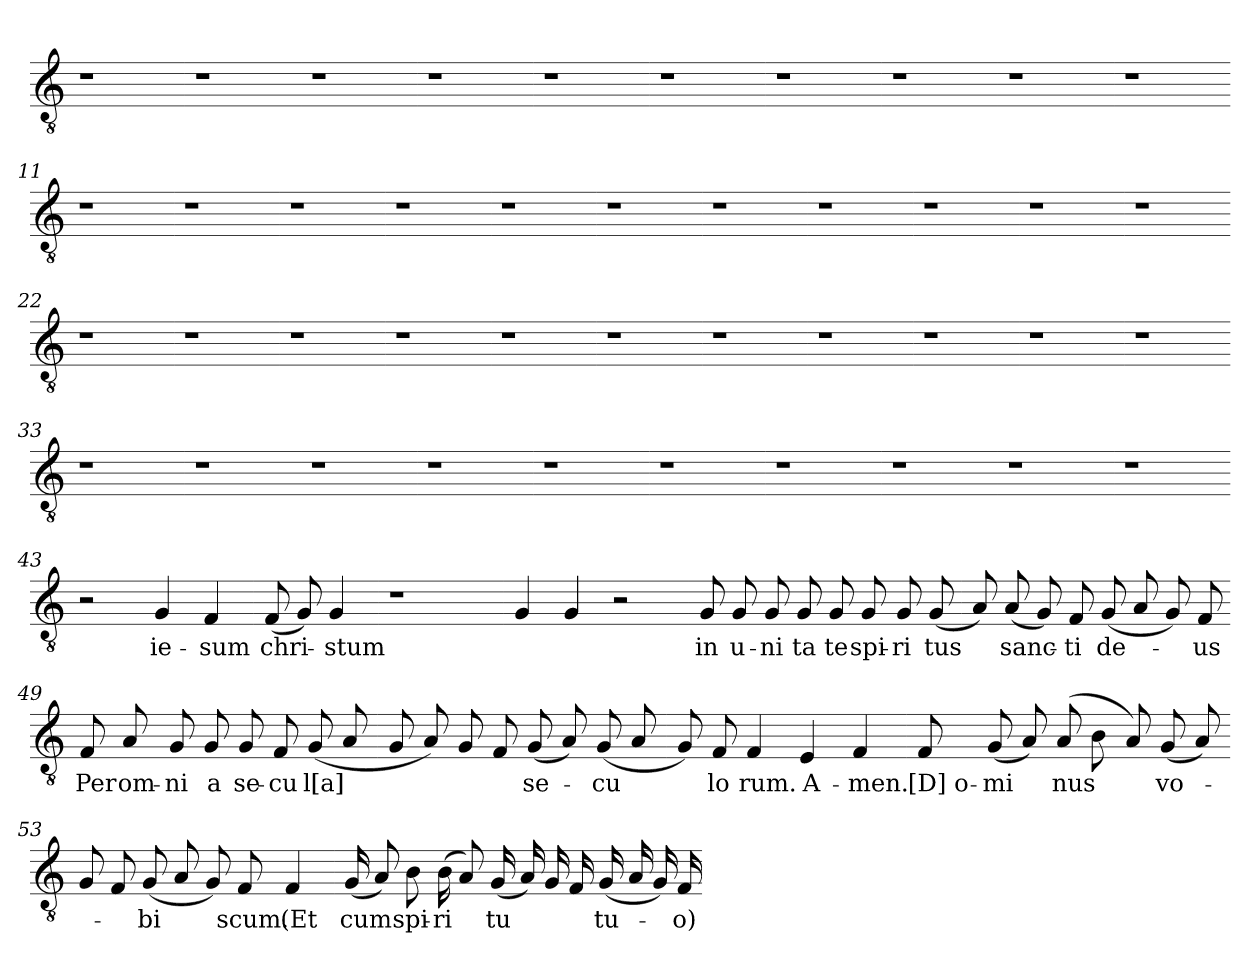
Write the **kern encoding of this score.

**kern	**text
*part1	*part1
*staff1	*staff1
*clefGv2	*
*k[]	*
=1	=1
1r	.
=2-	=2-
1r	.
=3-	=3-
1r	.
=4-	=4-
1r	.
=5-	=5-
1r	.
=6-	=6-
1r	.
=7-	=7-
1r	.
=8-	=8-
1r	.
=9-	=9-
1r	.
=10-	=10-
1r	.
=11-	=11-
1r	.
=12-	=12-
1r	.
=13-	=13-
1r	.
=14-	=14-
1r	.
=15-	=15-
1r	.
=16-	=16-
1r	.
=17-	=17-
1r	.
=18-	=18-
1r	.
=19-	=19-
1r	.
=20-	=20-
1r	.
=21-	=21-
1r	.
=22-	=22-
1r	.
=23-	=23-
1r	.
=24-	=24-
1r	.
=25-	=25-
1r	.
=26-	=26-
1r	.
=27-	=27-
1r	.
=28-	=28-
1r	.
=29-	=29-
1r	.
=30-	=30-
1r	.
=31-	=31-
1r	.
=32-	=32-
1r	.
=33-	=33-
1r	.
=34-	=34-
1r	.
=35-	=35-
1r	.
=36-	=36-
1r	.
=37-	=37-
1r	.
=38-	=38-
1r	.
=39-	=39-
1r	.
=40-	=40-
1r	.
=41-	=41-
1r	.
=42-	=42-
1r	.
=43-	=43-
2r	.
4G	ie-
4F	-sum
=44-	=44-
(8F	chri-
8G)	.
4G	-stum
=45-	=45-
1r	.
=46-	=46-
4G	.
4G	.
2r	.
=47-	=47-
8G	in
8G	u-
8G	ni
8G	ta
8G	-te
8G	spi-
8G	ri
(8G	-tus
=48-	=48-
8A)	.
(8A	sanc-
8G)	.
8F	-ti
(8G	de-
8A	.
8G)	.
8F	-us
=49-	=49-
8F	Per
8A	om-
8G	ni
8G	-a
8G	se-
8F	cu
(8G	-l[a]
8A	.
=50-	=50-
8G	.
8A)	.
8G	.
8F	.
(8G	se-
8A)	.
(8G	cu
8A	.
=51-	=51-
8G)	.
8F	lo
4F	-rum.
4E	A-
4F	-men.
=52-	=52-
8F	[D]o-
(8G	mi
8A)	.
(8A	-nus
8B	.
8A)	.
(8G	vo-
8A)	.
=53-	=53-
8G	.
8F	.
(8G	bi
8A	.
8G)	.
8F	-scum.
4F	(Et
=54-	=54-
(16G	cum
8A)	.
8B	spi-
(16B	ri
8A)	.
(16G	-tu
16A)	.
16G	.
16F	.
(16G	tu-
16A	.
16G)	.
16F	-o)
=-	=-
*-	*-
